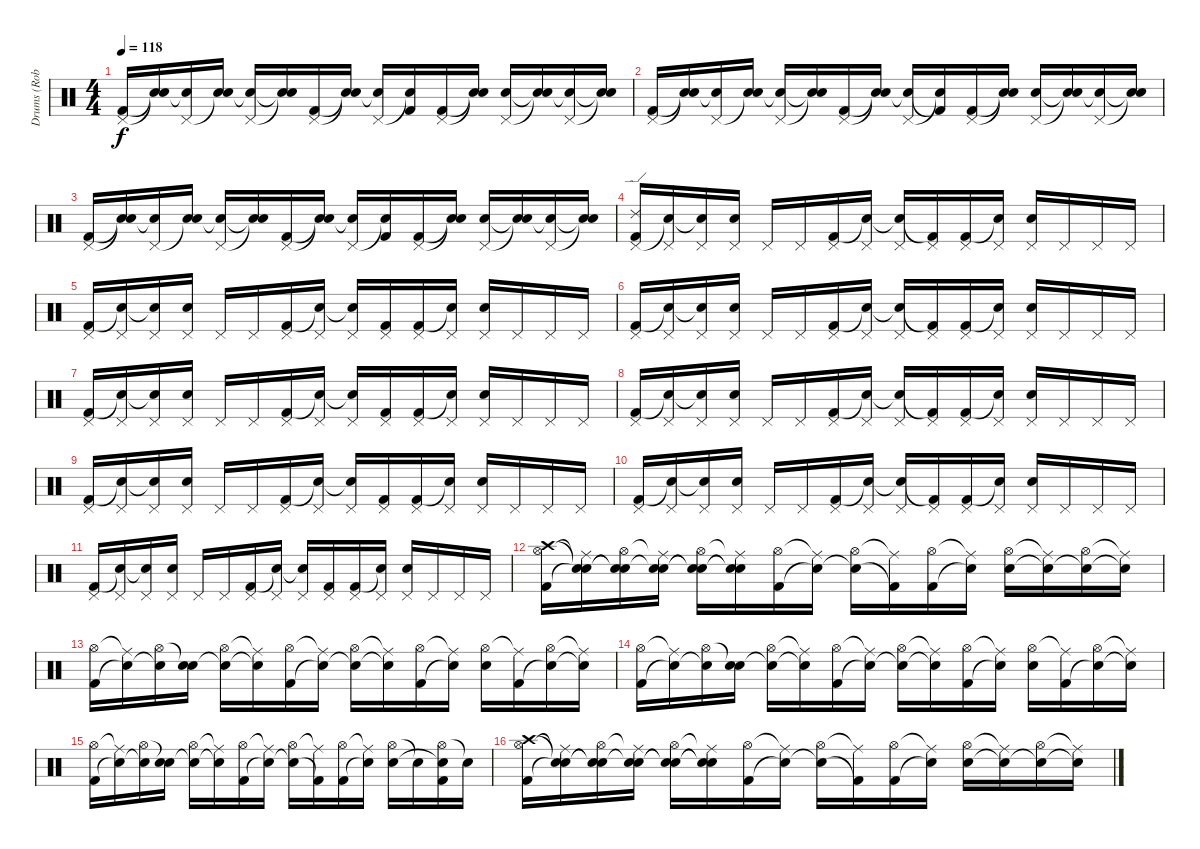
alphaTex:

\track ("Drums (Rob Bourdon)" "Drums (Rob") {instrument percussion}
\staff {score}
\articulation defaults
\ts (4 4)
\tempo 118
\clef neutral
\ks c
("Pedal Hi-Hat (hit)" "Kick (hit) 2").16{dy f} ("Snare (hit)"{t} "Snare (hit)"{t}).16 ("Pedal Hi-Hat (hit)" "Snare (hit)"{t}).16 ("Snare (hit)"{t} "Electric Snare (hit)").16 ("Pedal Hi-Hat (hit)" "Snare (hit)"{t}).16 ("Snare (hit)"{t} "Snare (hit)"{t}).16 ("Pedal Hi-Hat (hit)" "Kick (hit) 2").16 ("Snare (hit)"{t} "Snare (hit)"{t}).16 ("Pedal Hi-Hat (hit)" "Snare (hit)"{t}).16 ("Snare (hit)"{t} "Kick (hit) 2").16 ("Pedal Hi-Hat (hit)" "Kick (hit) 2").16 ("Snare (hit)"{t} "Snare (hit)"{t}).16 ("Pedal Hi-Hat (hit)" "Electric Snare (hit)").16 ("Snare (hit)"{t} "Snare (hit)"{t}).16 ("Pedal Hi-Hat (hit)" "Snare (hit)"{t}).16 ("Snare (hit)"{t} "Snare (hit)"{t}).16 |
("Pedal Hi-Hat (hit)" "Kick (hit) 2").16{volume 10} ("Snare (hit)"{t} "Snare (hit)"{t}).16 ("Pedal Hi-Hat (hit)" "Snare (hit)"{t}).16 ("Snare (hit)"{t} "Electric Snare (hit)").16 ("Pedal Hi-Hat (hit)" "Snare (hit)"{t}).16 ("Snare (hit)"{t} "Snare (hit)"{t}).16 ("Pedal Hi-Hat (hit)" "Kick (hit) 2").16 ("Snare (hit)"{t} "Snare (hit)"{t}).16 ("Pedal Hi-Hat (hit)" "Snare (hit)"{t}).16 ("Snare (hit)"{t} "Kick (hit) 2"{t}).16 ("Pedal Hi-Hat (hit)" "Kick (hit) 2").16 ("Snare (hit)"{t} "Snare (hit)"{t}).16 ("Pedal Hi-Hat (hit)" "Electric Snare (hit)").16 ("Snare (hit)"{t} "Snare (hit)"{t}).16 ("Pedal Hi-Hat (hit)" "Snare (hit)"{t}).16 ("Snare (hit)"{t} "Snare (hit)"{t}).16 |
("Pedal Hi-Hat (hit)" "Kick (hit) 2").16 ("Snare (hit)"{t} "Snare (hit)"{t}).16 ("Pedal Hi-Hat (hit)" "Snare (hit)"{t}).16 ("Snare (hit)"{t} "Electric Snare (hit)").16 ("Pedal Hi-Hat (hit)" "Snare (hit)"{t}).16 ("Snare (hit)"{t} "Snare (hit)"{t}).16 ("Pedal Hi-Hat (hit)" "Kick (hit) 2").16 ("Snare (hit)"{t} "Snare (hit)"{t}).16 ("Pedal Hi-Hat (hit)" "Snare (hit)"{t}).16 ("Snare (hit)"{t} "Kick (hit) 2").16 ("Pedal Hi-Hat (hit)" "Kick (hit) 2").16 ("Snare (hit)"{t} "Snare (hit)"{t}).16 ("Pedal Hi-Hat (hit)" "Electric Snare (hit)").16 ("Snare (hit)"{t} "Snare (hit)"{t}).16 ("Pedal Hi-Hat (hit)" "Snare (hit)"{t}).16 ("Snare (hit)"{t} "Snare (hit)"{t}).16 |
("Ride (edge) 2" "Pedal Hi-Hat (hit)" "Kick (hit) 2").16 ("Pedal Hi-Hat (hit)" "Snare (hit)"{t}).16 ("Pedal Hi-Hat (hit)" "Snare (hit)"{t}).16 ("Pedal Hi-Hat (hit)" "Electric Snare (hit)").16 "Pedal Hi-Hat (hit)".16 "Pedal Hi-Hat (hit)".16 ("Pedal Hi-Hat (hit)" "Kick (hit) 2").16 ("Pedal Hi-Hat (hit)" "Snare (hit)"{t}).16 ("Pedal Hi-Hat (hit)" "Snare (hit)"{t}).16 ("Pedal Hi-Hat (hit)" "Kick (hit) 2"{t}).16 ("Pedal Hi-Hat (hit)" "Kick (hit) 2").16 ("Pedal Hi-Hat (hit)" "Snare (hit)"{t}).16 ("Pedal Hi-Hat (hit)" "Electric Snare (hit)").16 "Pedal Hi-Hat (hit)".16 "Pedal Hi-Hat (hit)".16 "Pedal Hi-Hat (hit)".16 |
("Pedal Hi-Hat (hit)" "Kick (hit) 2").16 ("Pedal Hi-Hat (hit)" "Snare (hit)"{t}).16 ("Pedal Hi-Hat (hit)" "Snare (hit)"{t}).16 ("Pedal Hi-Hat (hit)" "Electric Snare (hit)").16 "Pedal Hi-Hat (hit)".16 "Pedal Hi-Hat (hit)".16 ("Pedal Hi-Hat (hit)" "Kick (hit) 2").16 ("Pedal Hi-Hat (hit)" "Snare (hit)"{t}).16 ("Pedal Hi-Hat (hit)" "Snare (hit)"{t}).16 ("Pedal Hi-Hat (hit)" "Kick (hit) 2").16 ("Pedal Hi-Hat (hit)" "Kick (hit) 2").16 ("Pedal Hi-Hat (hit)" "Snare (hit)"{t}).16 ("Pedal Hi-Hat (hit)" "Electric Snare (hit)").16 "Pedal Hi-Hat (hit)".16 "Pedal Hi-Hat (hit)".16 "Pedal Hi-Hat (hit)".16 |
("Pedal Hi-Hat (hit)" "Kick (hit) 2").16 ("Pedal Hi-Hat (hit)" "Snare (hit)"{t}).16 ("Pedal Hi-Hat (hit)" "Snare (hit)"{t}).16 ("Pedal Hi-Hat (hit)" "Electric Snare (hit)").16 "Pedal Hi-Hat (hit)".16 "Pedal Hi-Hat (hit)".16 ("Pedal Hi-Hat (hit)" "Kick (hit) 2").16 ("Pedal Hi-Hat (hit)" "Snare (hit)"{t}).16 ("Pedal Hi-Hat (hit)" "Snare (hit)"{t}).16 ("Pedal Hi-Hat (hit)" "Kick (hit) 2"{t}).16 ("Pedal Hi-Hat (hit)" "Kick (hit) 2").16 ("Pedal Hi-Hat (hit)" "Snare (hit)"{t}).16 ("Pedal Hi-Hat (hit)" "Electric Snare (hit)").16 "Pedal Hi-Hat (hit)".16 "Pedal Hi-Hat (hit)".16 "Pedal Hi-Hat (hit)".16 |
("Pedal Hi-Hat (hit)" "Kick (hit) 2").16 ("Pedal Hi-Hat (hit)" "Snare (hit)"{t}).16 ("Pedal Hi-Hat (hit)" "Snare (hit)"{t}).16 ("Pedal Hi-Hat (hit)" "Electric Snare (hit)").16 "Pedal Hi-Hat (hit)".16 "Pedal Hi-Hat (hit)".16 ("Pedal Hi-Hat (hit)" "Kick (hit) 2").16 ("Pedal Hi-Hat (hit)" "Snare (hit)"{t}).16 ("Pedal Hi-Hat (hit)" "Snare (hit)"{t}).16 ("Pedal Hi-Hat (hit)" "Kick (hit) 2").16 ("Pedal Hi-Hat (hit)" "Kick (hit) 2").16 ("Pedal Hi-Hat (hit)" "Snare (hit)"{t}).16 ("Pedal Hi-Hat (hit)" "Electric Snare (hit)").16 "Pedal Hi-Hat (hit)".16 "Pedal Hi-Hat (hit)".16 "Pedal Hi-Hat (hit)".16 |
("Pedal Hi-Hat (hit)" "Kick (hit) 2").16 ("Pedal Hi-Hat (hit)" "Snare (hit)"{t}).16 ("Pedal Hi-Hat (hit)" "Snare (hit)"{t}).16 ("Pedal Hi-Hat (hit)" "Electric Snare (hit)").16 "Pedal Hi-Hat (hit)".16 "Pedal Hi-Hat (hit)".16 ("Pedal Hi-Hat (hit)" "Kick (hit) 2").16 ("Pedal Hi-Hat (hit)" "Snare (hit)"{t}).16 ("Pedal Hi-Hat (hit)" "Snare (hit)"{t}).16 ("Pedal Hi-Hat (hit)" "Kick (hit) 2"{t}).16 ("Pedal Hi-Hat (hit)" "Kick (hit) 2").16 ("Pedal Hi-Hat (hit)" "Snare (hit)"{t}).16 ("Pedal Hi-Hat (hit)" "Electric Snare (hit)").16 "Pedal Hi-Hat (hit)".16 "Pedal Hi-Hat (hit)".16 "Pedal Hi-Hat (hit)".16 |
("Pedal Hi-Hat (hit)" "Kick (hit) 2").16 ("Pedal Hi-Hat (hit)" "Snare (hit)"{t}).16 ("Pedal Hi-Hat (hit)" "Snare (hit)"{t}).16 ("Pedal Hi-Hat (hit)" "Electric Snare (hit)").16 "Pedal Hi-Hat (hit)".16 "Pedal Hi-Hat (hit)".16 ("Pedal Hi-Hat (hit)" "Kick (hit) 2").16 ("Pedal Hi-Hat (hit)" "Snare (hit)"{t}).16 ("Pedal Hi-Hat (hit)" "Snare (hit)"{t}).16 ("Pedal Hi-Hat (hit)" "Kick (hit) 2").16 ("Pedal Hi-Hat (hit)" "Kick (hit) 2").16 ("Pedal Hi-Hat (hit)" "Snare (hit)"{t}).16 ("Pedal Hi-Hat (hit)" "Electric Snare (hit)").16 "Pedal Hi-Hat (hit)".16 "Pedal Hi-Hat (hit)".16 "Pedal Hi-Hat (hit)".16 |
("Pedal Hi-Hat (hit)" "Kick (hit) 2").16 ("Pedal Hi-Hat (hit)" "Snare (hit)"{t}).16 ("Pedal Hi-Hat (hit)" "Snare (hit)"{t}).16 ("Pedal Hi-Hat (hit)" "Electric Snare (hit)").16 "Pedal Hi-Hat (hit)".16 "Pedal Hi-Hat (hit)".16 ("Pedal Hi-Hat (hit)" "Kick (hit) 2").16 ("Pedal Hi-Hat (hit)" "Snare (hit)"{t}).16 ("Pedal Hi-Hat (hit)" "Snare (hit)"{t}).16 ("Pedal Hi-Hat (hit)" "Kick (hit) 2"{t}).16 ("Pedal Hi-Hat (hit)" "Kick (hit) 2").16 ("Pedal Hi-Hat (hit)" "Snare (hit)"{t}).16 ("Pedal Hi-Hat (hit)" "Electric Snare (hit)").16 "Pedal Hi-Hat (hit)".16 "Pedal Hi-Hat (hit)".16 "Pedal Hi-Hat (hit)".16 |
("Pedal Hi-Hat (hit)" "Kick (hit) 2").16 ("Pedal Hi-Hat (hit)" "Snare (hit)"{t}).16 ("Pedal Hi-Hat (hit)" "Snare (hit)"{t}).16 ("Pedal Hi-Hat (hit)" "Electric Snare (hit)").16 "Pedal Hi-Hat (hit)".16 "Pedal Hi-Hat (hit)".16 ("Pedal Hi-Hat (hit)" "Kick (hit) 2").16 ("Pedal Hi-Hat (hit)" "Snare (hit)"{t}).16 ("Pedal Hi-Hat (hit)" "Snare (hit)"{t}).16 ("Pedal Hi-Hat (hit)" "Kick (hit) 2").16 ("Pedal Hi-Hat (hit)" "Kick (hit) 2").16 ("Pedal Hi-Hat (hit)" "Snare (hit)"{t}).16 ("Pedal Hi-Hat (hit)" "Electric Snare (hit)").16 "Pedal Hi-Hat (hit)".16 "Pedal Hi-Hat (hit)".16 "Pedal Hi-Hat (hit)".16 |
("Crash high (hit)" "Hi-Hat (open)" "Kick (hit) 2").16 ("Snare (hit)"{t} "Ride (middle)"{t} "Snare (hit)"{t}).16 ("Snare (hit)"{t} "Hi-Hat (open)" "Snare (hit)"{t}).16 ("Snare (hit)"{t} "Ride (middle)"{t} "Electric Snare (hit)").16 ("Snare (hit)"{t} "Hi-Hat (open)" "Snare (hit)"{t}).16 ("Snare (hit)"{t} "Ride (middle)"{t} "Snare (hit)"{t}).16 ("Hi-Hat (open)" "Kick (hit) 2").16 ("Ride (middle)"{t} "Snare (hit)"{t}).16 ("Hi-Hat (open)" "Snare (hit)"{t}).16 ("Ride (middle)"{t} "Kick (hit) 2"{t}).16 ("Hi-Hat (open)" "Kick (hit) 2").16 ("Ride (middle)"{t} "Snare (hit)"{t}).16 ("Hi-Hat (open)" "Electric Snare (hit)").16 ("Ride (middle)"{t} "Snare (hit)"{t}).16 ("Hi-Hat (open)" "Snare (hit)"{t}).16 ("Ride (middle)"{t} "Snare (hit)"{t}).16 |
("Hi-Hat (open)" "Kick (hit) 2").16 ("Ride (middle)"{t} "Snare (hit)"{t}).16 ("Hi-Hat (open)" "Snare (hit)"{t}).16 ("Snare (hit)"{t} "Electric Snare (hit)").16 ("Hi-Hat (open)" "Snare (hit)"{t}).16 ("Ride (middle)"{t} "Snare (hit)"{t}).16 ("Hi-Hat (open)" "Kick (hit) 2").16 ("Ride (middle)"{t} "Snare (hit)"{t}).16 ("Hi-Hat (open)" "Snare (hit)"{t}).16 ("Ride (middle)"{t} "Snare (hit)"{t}).16 ("Hi-Hat (open)" "Kick (hit) 2").16 ("Ride (middle)"{t} "Snare (hit)"{t}).16 ("Hi-Hat (open)" "Electric Snare (hit)").16 ("Ride (middle)"{t} "Kick (hit) 2").16 ("Hi-Hat (open)" "Snare (hit)"{t}).16 ("Ride (middle)"{t} "Snare (hit)"{t}).16 |
("Hi-Hat (open)" "Kick (hit) 2").16 ("Ride (middle)"{t} "Snare (hit)"{t}).16 ("Hi-Hat (open)" "Snare (hit)"{t}).16 ("Snare (hit)"{t} "Electric Snare (hit)").16 ("Hi-Hat (open)" "Snare (hit)"{t}).16 ("Ride (middle)"{t} "Snare (hit)"{t}).16 ("Hi-Hat (open)" "Kick (hit) 2").16 ("Ride (middle)"{t} "Snare (hit)"{t}).16 ("Hi-Hat (open)" "Snare (hit)"{t}).16 ("Ride (middle)"{t} "Snare (hit)"{t}).16 ("Hi-Hat (open)" "Kick (hit) 2").16 ("Ride (middle)"{t} "Snare (hit)"{t}).16 ("Hi-Hat (open)" "Electric Snare (hit)").16 ("Ride (middle)"{t} "Kick (hit) 2").16 ("Hi-Hat (open)" "Snare (hit)"{t}).16 ("Ride (middle)"{t} "Snare (hit)"{t}).16 |
("Hi-Hat (open)" "Kick (hit) 2").16 ("Ride (middle)"{t} "Snare (hit)"{t}).16 ("Hi-Hat (open)" "Snare (hit)"{t}).16 ("Snare (hit)"{t} "Electric Snare (hit)").16 ("Hi-Hat (open)" "Snare (hit)"{t}).16 ("Ride (middle)"{t} "Snare (hit)"{t}).16 ("Hi-Hat (open)" "Kick (hit) 2").16 ("Ride (middle)"{t} "Snare (hit)"{t}).16 ("Hi-Hat (open)" "Snare (hit)"{t}).16 ("Ride (middle)"{t} "Kick (hit) 2"{t}).16 ("Hi-Hat (open)" "Kick (hit) 2").16 ("Ride (middle)"{t} "Snare (hit)"{t}).16 ("Hi-Hat (open)" "Electric Snare (hit)").16 "Snare (hit)"{t}.16 ("Hi-Hat (open)" "Snare (hit)"{t} "Kick (hit) 2").16 "Snare (hit)"{t}.16 |
("Crash high (hit)" "Hi-Hat (open)" "Kick (hit) 2").16 ("Snare (hit)"{t} "Ride (middle)"{t} "Snare (hit)"{t}).16 ("Snare (hit)"{t} "Hi-Hat (open)" "Snare (hit)"{t}).16 ("Snare (hit)"{t} "Ride (middle)"{t} "Electric Snare (hit)").16 ("Snare (hit)"{t} "Hi-Hat (open)" "Snare (hit)"{t}).16 ("Snare (hit)"{t} "Ride (middle)"{t} "Snare (hit)"{t}).16 ("Hi-Hat (open)" "Kick (hit) 2").16 ("Ride (middle)"{t} "Snare (hit)"{t}).16 ("Hi-Hat (open)" "Snare (hit)"{t}).16 ("Ride (middle)"{t} "Kick (hit) 2"{t}).16 ("Hi-Hat (open)" "Kick (hit) 2").16 ("Ride (middle)"{t} "Snare (hit)"{t}).16 ("Hi-Hat (open)" "Electric Snare (hit)").16 ("Ride (middle)"{t} "Snare (hit)"{t}).16 ("Hi-Hat (open)" "Snare (hit)"{t}).16 ("Ride (middle)"{t} "Snare (hit)"{t}).16
